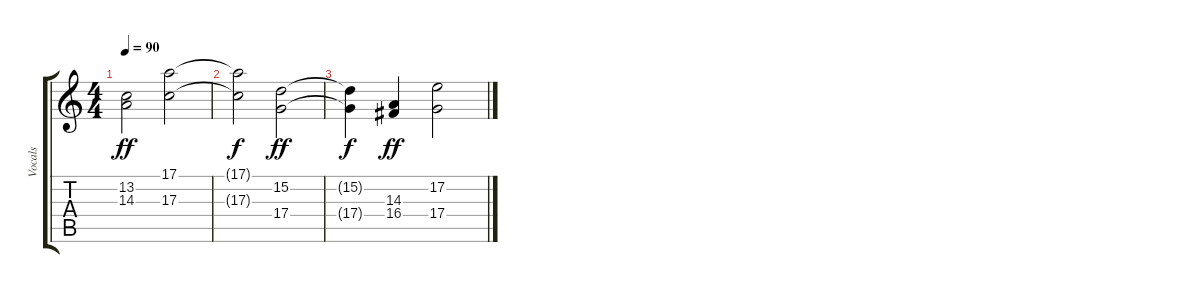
\track ("Vocals" "Vocals") {instrument lead3calliope}
\staff {score tabs}
\tuning (E4 B3 G3 D3 A2 E2) {hide}
\ts (4 4)
\tempo 90
\clef g2
\ks c
(13.2 14.3).2{dy ff volume 2} (17.1 17.3).2 |
(17.1{t} 17.3{t}).2{dy f volume 1} (15.2 17.4).2{dy ff} |
(15.2{t} 17.4{t}).4{dy f volume 0} (14.3 16.4).4{dy ff} (17.2 17.4).2
